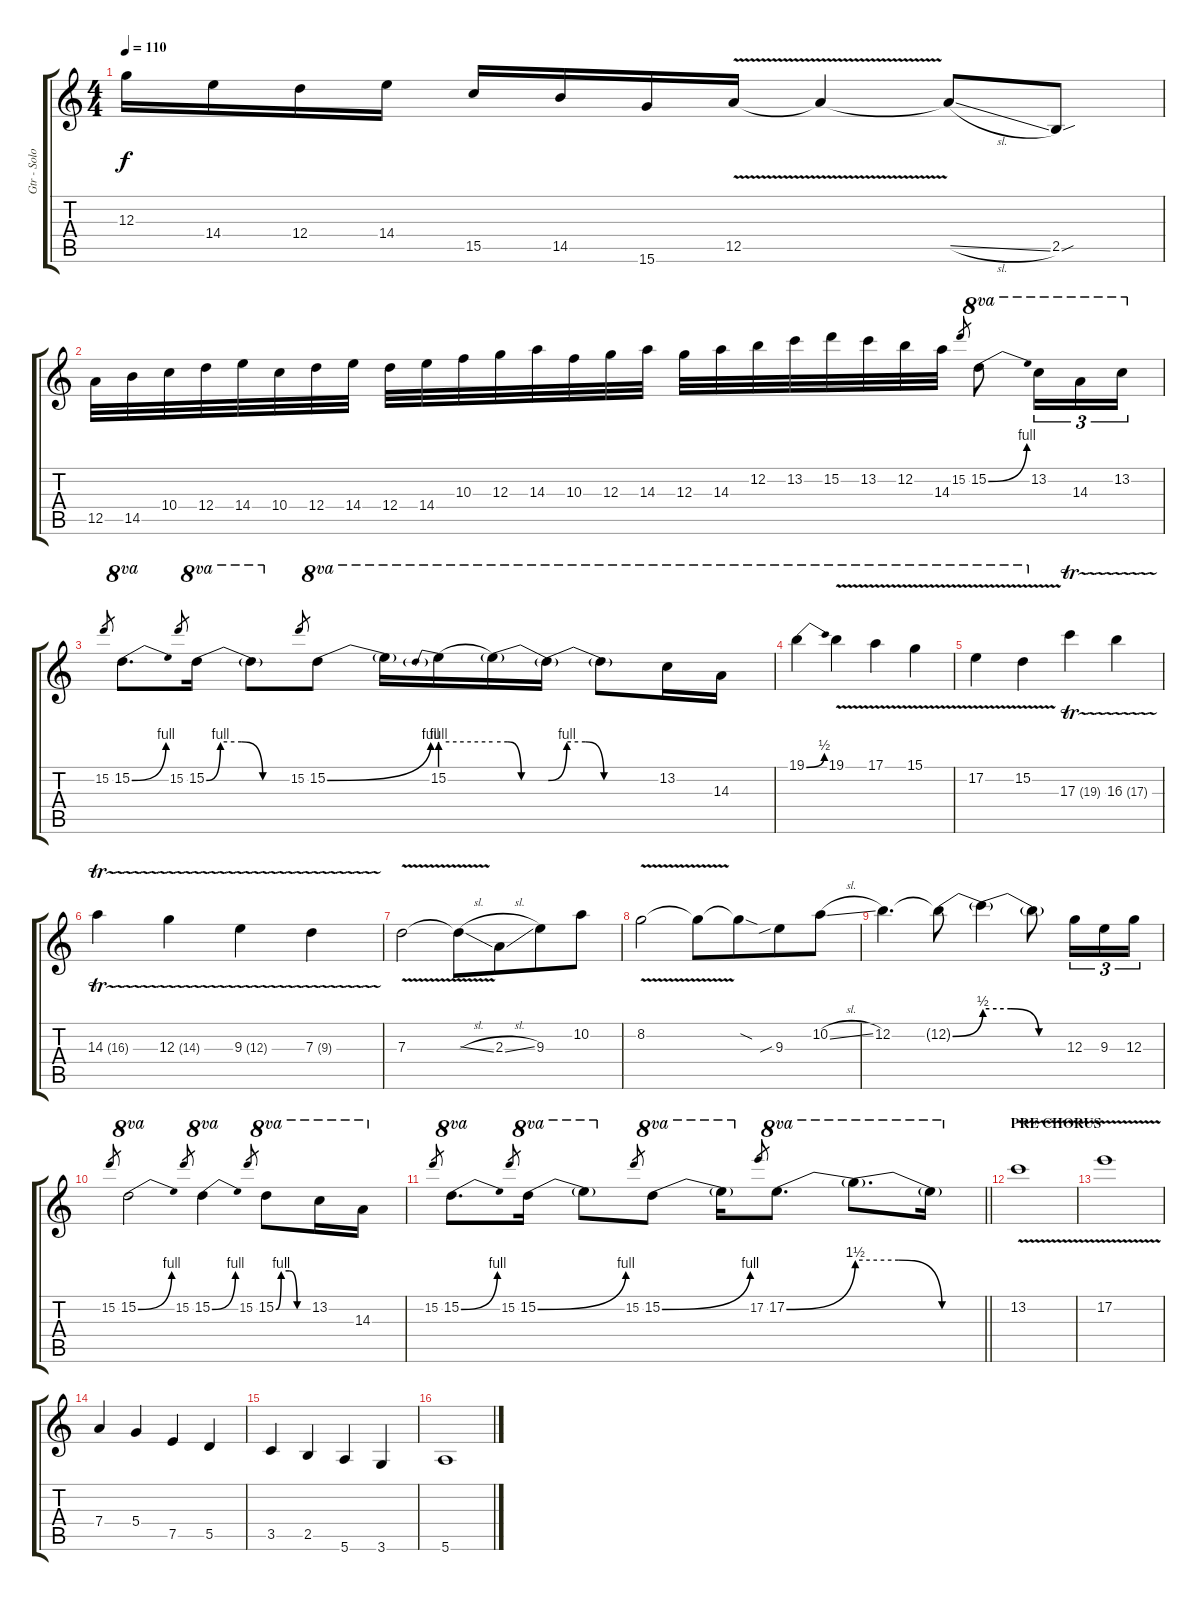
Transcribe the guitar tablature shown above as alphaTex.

\track ("Gtr - Solo" "Gtr - Solo") {instrument overdrivenguitar}
\staff {score tabs}
\tuning (E4 B3 G3 D3 A2 E2) {hide}
\ts (4 4)
\tempo 110
\clef g2
\ks aminor
12.3.16{dy f} 14.4.16 12.4.16 14.4.16 15.5.16 14.5.16 15.6.16 12.5{v}.16 12.5{t}.4 12.5{sl t}.8 2.5{sou}.8 |
12.5.32 14.5.32 10.4.32 12.4.32 14.4.32 10.4.32 12.4.32 14.4.32 12.4.32 14.4.32 10.3.32 12.3.32 14.3.32 10.3.32 12.3.32 14.3.32 12.3.32 14.3.32 12.2.32 13.2.32 15.2.32 13.2.32 12.2.32 14.3.32 15.2.8{gr} 15.2{be (bend 0 0 60 4)}.8{ot 8va} 13.2.16{tu (3 2) ot 8va} 14.3.16{tu (3 2) ot 8va} 13.2.16{tu (3 2) ot 8va} |
15.2.8{gr} 15.2{be (bend 0 0 60 4)}.8{d ot 8va balance 4} 15.2.8{gr} 15.2{be (custom 0 0 10 4 25 4 40 0 60 0)}.16{ot 8va} 15.2{t}.8{ot 8va} 15.2.8{gr} 15.2{be (bend 0 0 60 4)}.8{ot 8va} 15.2{t}.16{ot 8va} 15.2{be (prebend 0 4 60 4)}.16{ot 8va} 15.2{be (custom 0 4 15 4 30 0 60 0) t}.16{ot 8va} 15.2{be (custom 0 0 10 4 20 4 30 0 60 0) t}.16{ot 8va} 15.2{t}.8{ot 8va} 13.2.16{ot 8va} 14.3.16{ot 8va} |
19.1{be (bend 0 0 60 2)}.4{ot 8va} 19.1{v}.4{ot 8va} 17.1{v}.4{ot 8va} 15.1{v}.4{ot 8va} |
17.2{v}.4{ot 8va} 15.2{v}.4{ot 8va} 17.3{tr (19 32)}.4 16.3{tr (17 32)}.4 |
14.3{tr (16 32)}.4 12.3{tr (14 32)}.4 9.3{tr (12 32)}.4 7.3{tr (9 32)}.4 |
7.3{v}.2 7.3{sl t}.8 2.3{sl}.8{beam merge} 9.3.8 10.2.8 |
8.2{v}.2 8.2{t}.8 8.2{sod t}.8{beam merge} 9.3{sib}.8 10.2{sl}.8 |
12.2.4{d} 12.2{be (bend 0 0 60 2) t}.8 12.2{be (custom 0 2 20 2 40 0 60 0) t}.4 12.2{t}.8 12.3.16{tu (3 2)} 9.3.16{tu (3 2)} 12.3.16{tu (3 2)} |
15.2.8{gr} 15.2{be (bend 0 0 60 4)}.2{ot 8va} 15.2.8{gr} 15.2{be (bend 0 0 60 4)}.4{ot 8va} 15.2.8{gr} 15.2{be (custom 0 0 10 4 25 4 40 0 60 0)}.8{ot 8va} 13.2.16{ot 8va} 14.3.16{ot 8va} |
\barLineRight lightlight
15.2.8{gr} 15.2{be (bend 0 0 60 4)}.8{d ot 8va} 15.2.8{gr} 15.2{be (bend 0 0 60 4)}.16{ot 8va} 15.2{t}.8{ot 8va} 15.2.8{gr} 15.2{be (bend 0 0 60 4)}.8{ot 8va} 15.2{t}.16{ot 8va} 17.2.8{gr} 17.2{be (bend 0 0 60 6)}.8{d ot 8va} 17.2{be (custom 0 6 20 6 40 0 60 0) t}.8{d ot 8va} 17.2{t}.16{ot 8va} |
\section ("" "PRE CHORUS")
13.2{v}.1 |
17.2{v}.1 |
7.4.4 5.4.4 7.5.4 5.5.4 |
3.5.4 2.5.4 5.6.4 3.6.4 |
5.6.1
